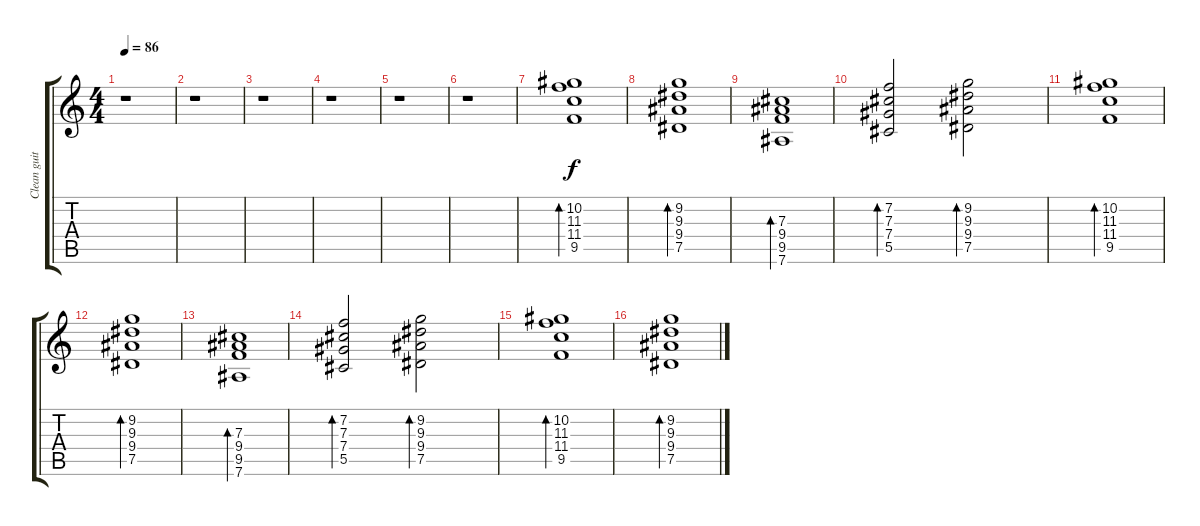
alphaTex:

\track ("Clean guitar" "Clean guit") {instrument electricguitarjazz}
\staff {score tabs}
\tuning (Eb4 Bb3 Gb3 Db3 Ab2 Eb2) {hide}
\ts (4 4)
\tempo 86
\clef g2
\ks c
r.1{dy f} |
r.1 |
r.1 |
r.1 |
r.1 |
r.1 |
(10.2 11.3 11.4 9.5).1{bd 120} |
(9.2 9.3 9.4 7.5).1{bd 120} |
(7.3 9.4 9.5 7.6).1{bd 120} |
(7.2 7.3 7.4 5.5).2{bd 120} (9.2 9.3 9.4 7.5).2{bd 120} |
(10.2 11.3 11.4 9.5).1{bd 120} |
(9.2 9.3 9.4 7.5).1{bd 120} |
(7.3 9.4 9.5 7.6).1{bd 120} |
(7.2 7.3 7.4 5.5).2{bd 120} (9.2 9.3 9.4 7.5).2{bd 120} |
(10.2 11.3 11.4 9.5).1{bd 120} |
(9.2 9.3 9.4 7.5).1{bd 120}
